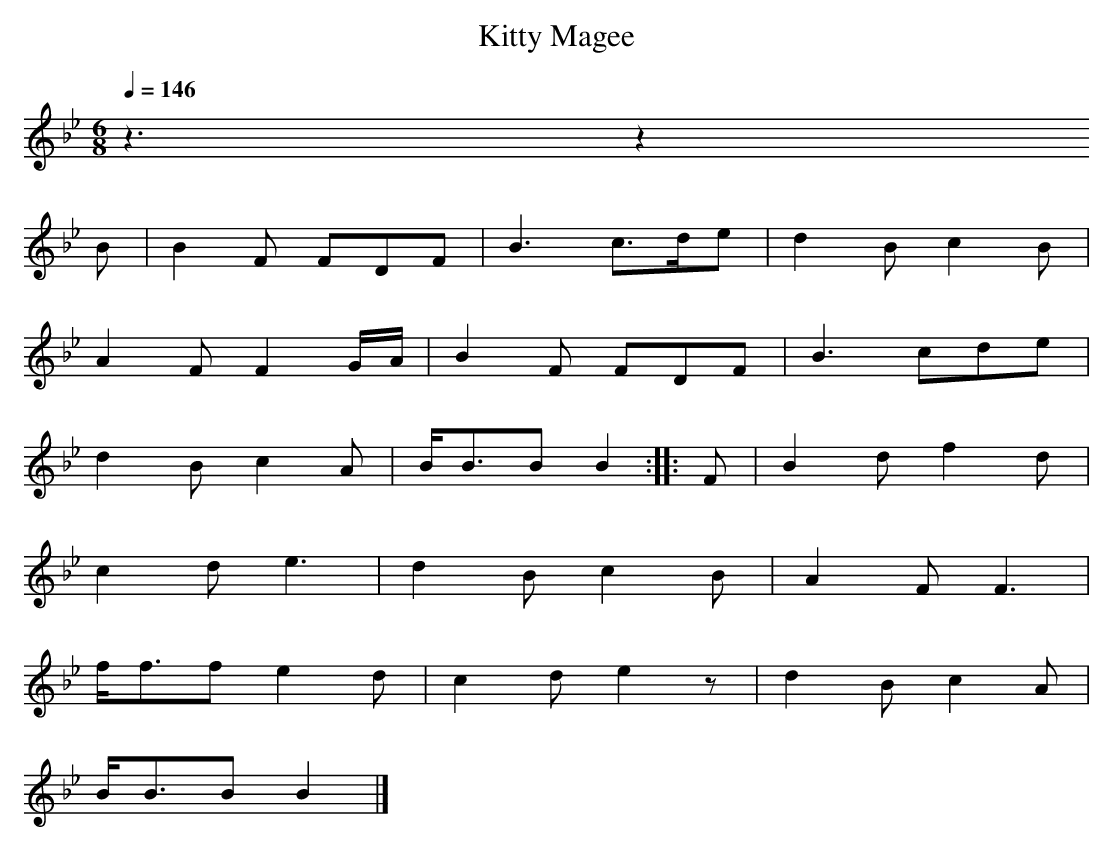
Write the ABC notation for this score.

X:1
T: Kitty Magee
M: 6/8
L: 1/8
Q: 1/4=146
K: Bb % 2 flats
V: 1
z3 z2
B | B2F FDF | B3 c>de | d2B c2B |
A2F F2G/A/ | B2F FDF | B3 cde |
d2B c2A | B<BB B2 :: F | B2d f2d |
c2d e3 | d2B c2B | A2F F3 |
f<ff e2d | c2d e2z | d2B c2A |
B<BB B2 |]
